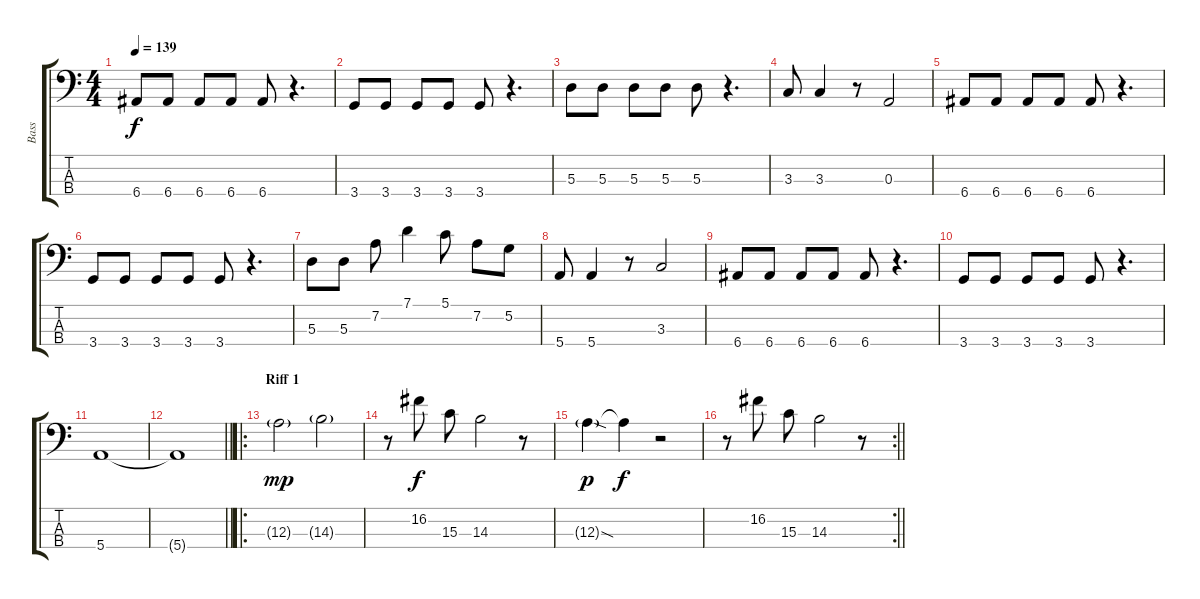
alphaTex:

\track ("Bass" "Bass") {instrument acousticbass}
\staff {score tabs}
\tuning (G2 D2 A1 E1) {hide}
\ts (4 4)
\tempo 139
\clef f4
\ks c
6.4.8{dy f} 6.4.8 6.4.8 6.4.8 6.4.8 r.4{d} |
3.4.8 3.4.8 3.4.8 3.4.8 3.4.8 r.4{d} |
5.3.8 5.3.8 5.3.8 5.3.8 5.3.8 r.4{d} |
3.3.8 3.3.4 r.8 0.3.2 |
6.4.8 6.4.8 6.4.8 6.4.8 6.4.8 r.4{d} |
3.4.8 3.4.8 3.4.8 3.4.8 3.4.8 r.4{d} |
5.3.8 5.3.8 7.2.8 7.1.4 5.1.8 7.2.8 5.2.8 |
5.4.8 5.4.4 r.8 3.3.2 |
6.4.8 6.4.8 6.4.8 6.4.8 6.4.8 r.4{d} |
3.4.8 3.4.8 3.4.8 3.4.8 3.4.8 r.4{d} |
5.4.1 |
\barLineRight lightlight
5.4{t}.1 |
\ro
\section ("" "Riff 1")
12.3{g}.2{dy mp instrument acousticbass} 14.3{g}.2 |
r.8 16.2.8{dy f} 15.3.8 14.3.2 r.8 |
12.3{sod g}.4{dy p} 12.3{t}.4{dy f} r.2 |
\rc 2
\barLineRight lightlight
r.8 16.2.8 15.3.8 14.3.2 r.8
